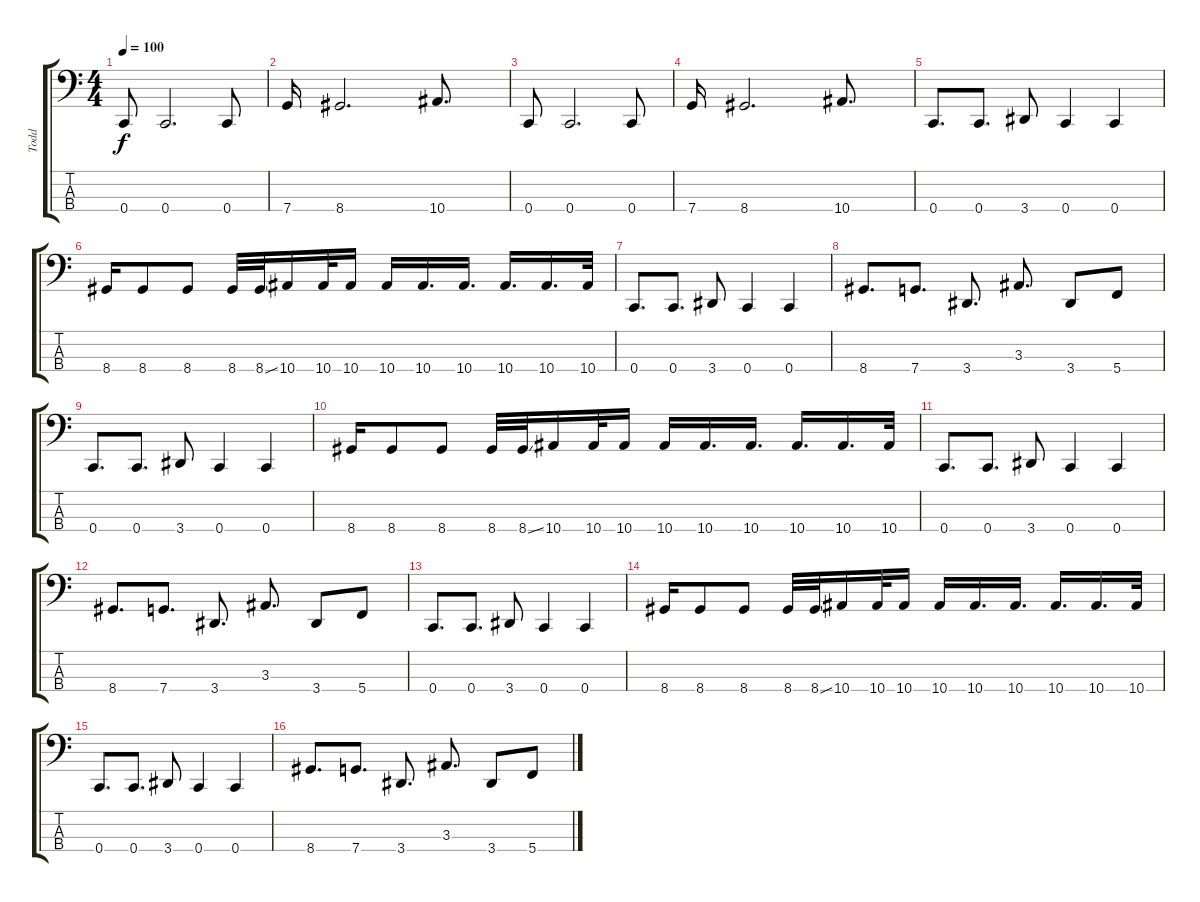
\track ("Todd" "Todd") {instrument electricbassfinger}
\staff {score tabs}
\tuning (G2 C2 G1 C1) {hide}
\ts (4 4)
\tempo 100
\clef f4
\ks c
0.4.8{dy f} 0.4.2{d} 0.4.8 |
7.4.16 8.4.2{d} 10.4.8{d} |
0.4.8 0.4.2{d} 0.4.8 |
7.4.16 8.4.2{d} 10.4.8{d} |
0.4.8{d} 0.4.8{d} 3.4.8 0.4.4 0.4.4 |
8.4.16 8.4.8 8.4.8 8.4.32 8.4{ss}.32 10.4.16 10.4.32 10.4.16 10.4.16 10.4.16{d} 10.4.16{d} 10.4.16{d} 10.4.16{d} 10.4.32 |
0.4.8{d} 0.4.8{d} 3.4.8 0.4.4 0.4.4 |
8.4.8{d} 7.4.8{d} 3.4.8{d} 3.3.8{d} 3.4.8 5.4.8 |
0.4.8{d} 0.4.8{d} 3.4.8 0.4.4 0.4.4 |
8.4.16 8.4.8 8.4.8 8.4.32 8.4{ss}.32 10.4.16 10.4.32 10.4.16 10.4.16 10.4.16{d} 10.4.16{d} 10.4.16{d} 10.4.16{d} 10.4.32 |
0.4.8{d} 0.4.8{d} 3.4.8 0.4.4 0.4.4 |
8.4.8{d} 7.4.8{d} 3.4.8{d} 3.3.8{d} 3.4.8 5.4.8 |
0.4.8{d} 0.4.8{d} 3.4.8 0.4.4 0.4.4 |
8.4.16 8.4.8 8.4.8 8.4.32 8.4{ss}.32 10.4.16 10.4.32 10.4.16 10.4.16 10.4.16{d} 10.4.16{d} 10.4.16{d} 10.4.16{d} 10.4.32 |
0.4.8{d} 0.4.8{d} 3.4.8 0.4.4 0.4.4 |
8.4.8{d} 7.4.8{d} 3.4.8{d} 3.3.8{d} 3.4.8 5.4.8
